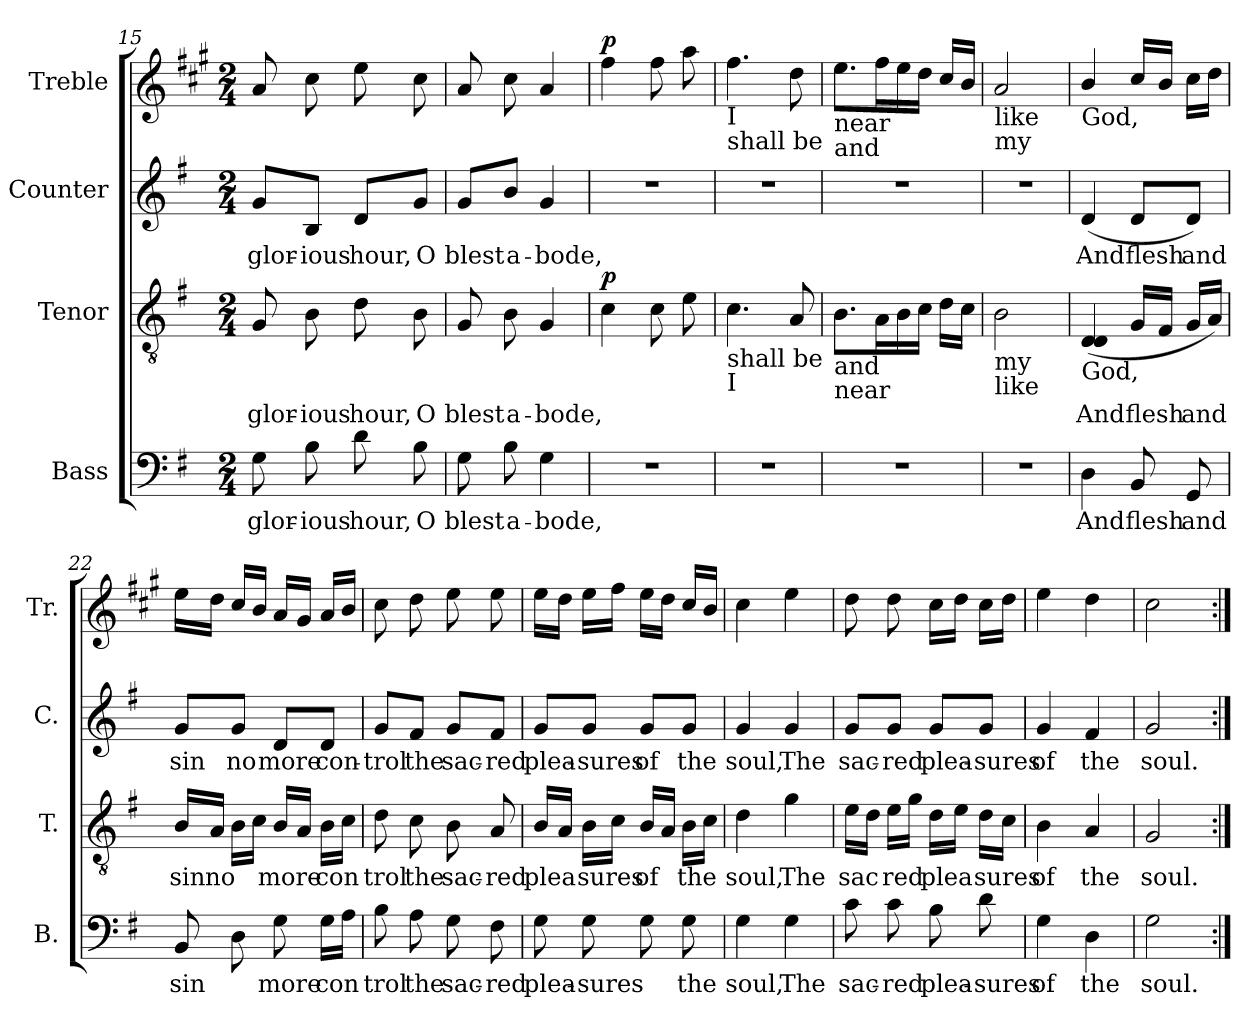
**kern	**text	**kern	**text	**dynam	**kern	**text	**kern	**dynam
*part4	*part4	*part3	*part3	*part3	*part2	*part2	*part1	*part1
*staff4	*staff4	*staff3	*staff3	*staff3	*staff2	*staff2	*staff1	*staff1
*I"Bass	*	*I"Tenor	*	*	*I"Counter	*	*I"Treble	*
*I'B.	*	*I'T.	*	*	*I'C.	*	*I'Tr.	*
!!LO:LB:g=z
*clefF4	*	*clefGv2	*	*	*clefG2	*	*clefG2	*
*	*	*	*	*	*	*	*ITrd1c2	*
*k[f#]	*	*k[f#]	*	*	*k[f#]	*	*k[f#]	*
*G:	*	*G:	*	*	*G:	*	*G:	*
*M2/4	*	*M2/4	*	*	*M2/4	*	*M2/4	*
=15	=15	=15	=15	=15	=15	=15	=15	=15
!	!LO:LY:a:cj	!	!LO:LY:a:cj	!	!	!LO:LY:b:cj	!	!
8G\	glor-	8G/	glor-	.	8g/L	glor-	8g/	.
!	!LO:LY:a:cj	!	!LO:LY:a:cj	!	!	!LO:LY:b:cj	!	!
8B\	-ious	8B\	-ious	.	8B/J	-ious	8b\	.
!	!LO:LY:a:cj	!	!LO:LY:a:cj	!	!	!LO:LY:b:cj	!	!
8d\	hour,	8d\	hour,	.	8d/L	hour,	8dd\	.
!	!LO:LY:a:cj	!	!LO:LY:a:cj	!	!	!LO:LY:b:cj	!	!
8B\	O	8B\	O	.	8g/J	O	8b\	.
=16	=16	=16	=16	=16	=16	=16	=16	=16
!	!LO:LY:a:cj	!	!LO:LY:a:cj	!	!	!LO:LY:b:cj	!	!
8G\	blest	8G/	blest	.	8g/L	blest	8g/	.
!	!LO:LY:a:cj	!	!LO:LY:a:cj	!	!	!LO:LY:b:cj	!	!
8B\	a-	8B\	a-	.	8b/J	a-	8b\	.
!	!LO:LY:a:cj	!	!LO:LY:a:cj	!	!	!LO:LY:b:cj	!	!
4G\	-bode,	4G/	-bode,	.	4g/	-bode,	4g/	.
=17	=17	=17	=17	=17	=17	=17	=17	=17
!	!	!	!LO:LY:a:cj	!LO:DY:a	!	!	!	!LO:DY:a
2r	.	4c\	.	p	2r	.	4ee\	p
!	!	!	!LO:LY:a:cj	!	!	!	!	!
.	.	8c\	.	.	.	.	8ee\	.
!	!	!	!LO:LY:a:cj	!	!	!	!	!
.	.	8e\	.	.	.	.	8gg\	.
=18	=18	=18	=18	=18	=18	=18	=18	=18
!	!	!	!	!	!	!	!LO:TX:b:t=I	!
!	!	!	!	!	!	!	!LO:TX:b:t=shall be	!
!	!	!LO:TX:b:t=shall be	!	!	!	!	!	!
!	!	!LO:TX:b:t=I	!	!	!	!	!	!
!	!	!	!LO:LY:a:cj	!	!	!	!	!
2r	.	4.c\	.	.	2r	.	4.ee\	.
!	!	!	!LO:LY:a:cj	!	!	!	!	!
.	.	8A/	.	.	.	.	8cc\	.
=19	=19	=19	=19	=19	=19	=19	=19	=19
!	!	!	!	!	!	!	!LO:TX:b:t=near	!
!	!	!	!	!	!	!	!LO:TX:b:t=and	!
!	!	!LO:TX:b:t=and	!	!	!	!	!	!
!	!	!LO:TX:b:t=near	!	!	!	!	!	!
!	!	!	!LO:LY:a:cj	!	!	!	!	!
2r	.	8.B\L	.	.	2r	.	8.dd\L	.
!	!	!	!LO:LY:a:cj	!	!	!	!	!
.	.	16A\	.	.	.	.	16ee\	.
!	!	!	!LO:LY:a:cj	!	!	!	!	!
.	.	16B\	.	.	.	.	16dd\	.
!	!	!	!LO:LY:a:cj	!	!	!	!	!
.	.	16c\J	.	.	.	.	16cc\J	.
!	!	!	!LO:LY:a:cj	!	!	!	!	!
.	.	16d\L	.	.	.	.	16b/L	.
!	!	!	!LO:LY:a:cj	!	!	!	!	!
.	.	16c\J	.	.	.	.	16a/J	.
=20	=20	=20	=20	=20	=20	=20	=20	=20
!	!	!	!	!	!	!	!LO:TX:b:t=like	!
!	!	!	!	!	!	!	!LO:TX:b:t=my	!
!	!	!LO:TX:b:t=my	!	!	!	!	!	!
!	!	!LO:TX:b:t=like	!	!	!	!	!	!
!	!	!	!LO:LY:a:cj	!	!	!	!	!
2r	.	2B\	.	.	2r	.	2g/	.
=21	=21	=21	=21	=21	=21	=21	=21	=21
!	!	!	!	!	!	!	!LO:TX:b:t=God,	!
!	!	!LO:TX:b:t=God,	!	!	!	!	!	!
!	!LO:LY:a:cj	!	!LO:LY:a:cj	!	!	!LO:LY:b:cj	!	!
4D\	And	(<4D/ 4D/	And	.	(>4d/	And	4a/	.
!	!LO:LY:a:cj	!	!LO:LY:a:cj	!	!	!LO:LY:b:cj	!	!
8BB/	flesh	16G/L	flesh	.	8d/L	flesh	16b/L	.
!	!	!	!LO:LY:a:cj	!	!	!	!	!
.	.	16F#/J	.	.	.	.	16a/J	.
!	!LO:LY:a:cj	!	!LO:LY:a:cj	!	!	!LO:LY:b:cj	!	!
8GG/	and	16G/L	and	.	8d/J)	and	16b\L	.
!	!	!	!LO:LY:a:cj	!	!	!	!	!
.	.	16A/J)	.	.	.	.	16cc\J	.
!!LO:PB:g=z
=22	=22	=22	=22	=22	=22	=22	=22	=22
!	!LO:LY:a:cj	!	!LO:LY:a:cj	!	!	!LO:LY:b:cj	!	!
8BB/	sin	16B/L	sin	.	8g/L	sin	16dd\L	.
!	!	!	!LO:LY:a:cj	!	!	!	!	!
.	.	16A/J	no	.	.	.	16cc\J	.
!	!LO:LY:a:cj	!	!LO:LY:a:cj	!	!	!LO:LY:b:cj	!	!
8D\	.	16B\L	.	.	8g/J	no	16b/L	.
!	!	!	!LO:LY:a:cj	!	!	!	!	!
.	.	16c\J	.	.	.	.	16a/J	.
!	!LO:LY:a:cj	!	!LO:LY:a:cj	!	!	!LO:LY:b:cj	!	!
8G\	more	16B/L	more	.	8d/L	more	16g/L	.
!	!	!	!LO:LY:a:cj	!	!	!	!	!
.	.	16A/J	.	.	.	.	16f#/J	.
!	!LO:LY:a:cj	!	!LO:LY:a:cj	!	!	!LO:LY:b:cj	!	!
16G\L	con-	16B\L	con-	.	8d/J	con-	16g/L	.
!	!LO:LY:a:cj	!	!LO:LY:a:cj	!	!	!	!	!
16A\J	--	16c\J	--	.	.	.	16a/J	.
=23	=23	=23	=23	=23	=23	=23	=23	=23
!	!LO:LY:a:cj	!	!LO:LY:a:cj	!	!	!LO:LY:b:cj	!	!
8B\	-trol	8d\	-trol	.	8g/L	-trol	8b\	.
!	!LO:LY:a:cj	!	!LO:LY:a:cj	!	!	!LO:LY:b:cj	!	!
8A\	the	8c\	the	.	8f#/J	the	8cc\	.
!	!LO:LY:a:cj	!	!LO:LY:a:cj	!	!	!LO:LY:b:cj	!	!
8G\	sac-	8B\	sac-	.	8g/L	sac-	8dd\	.
!	!LO:LY:a:cj	!	!LO:LY:a:cj	!	!	!LO:LY:b:cj	!	!
8F#\	-red	8A/	-red	.	8f#/J	-red	8dd\	.
=24	=24	=24	=24	=24	=24	=24	=24	=24
!	!LO:LY:a:cj	!	!LO:LY:a:cj	!	!	!LO:LY:b:cj	!	!
8G\	plea-	16B/L	plea-	.	8g/L	plea-	16dd\L	.
!	!	!	!LO:LY:a:cj	!	!	!	!	!
.	.	16A/J	--	.	.	.	16cc\J	.
!	!LO:LY:a:cj	!	!LO:LY:a:cj	!	!	!LO:LY:b:cj	!	!
8G\	-sures	16B\L	-sures	.	8g/J	-sures	16dd\L	.
!	!	!	!LO:LY:a:cj	!	!	!	!	!
.	.	16c\J	.	.	.	.	16ee\J	.
!	!LO:LY:a:cj	!	!LO:LY:a:cj	!	!	!LO:LY:b:cj	!	!
8G\	.	16B/L	of	.	8g/L	of	16dd\L	.
!	!	!	!LO:LY:a:cj	!	!	!	!	!
.	.	16A/J	.	.	.	.	16cc\J	.
!	!LO:LY:a:cj	!	!LO:LY:a:cj	!	!	!LO:LY:b:cj	!	!
8G\	the	16B\L	the	.	8g/J	the	16b/L	.
!	!	!	!LO:LY:a:cj	!	!	!	!	!
.	.	16c\J	.	.	.	.	16a/J	.
=25	=25	=25	=25	=25	=25	=25	=25	=25
!	!LO:LY:a:cj	!	!LO:LY:a:cj	!	!	!LO:LY:b:cj	!	!
4G\	soul,	4d\	soul,	.	4g/	soul,	4b\	.
!	!LO:LY:a:cj	!	!LO:LY:a:cj	!	!	!LO:LY:b:cj	!	!
4G\	The	4g\	The	.	4g/	The	4dd\	.
=26	=26	=26	=26	=26	=26	=26	=26	=26
!	!LO:LY:a:cj	!	!LO:LY:a:cj	!	!	!LO:LY:b:cj	!	!
8c\	sac-	16e\L	sac-	.	8g/L	sac-	8cc\	.
!	!	!	!LO:LY:a:cj	!	!	!	!	!
.	.	16d\J	--	.	.	.	.	.
!	!LO:LY:a:cj	!	!LO:LY:a:cj	!	!	!LO:LY:b:cj	!	!
8c\	-red	16e\L	-red	.	8g/J	-red	8cc\	.
!	!	!	!LO:LY:a:cj	!	!	!	!	!
.	.	16g\J	.	.	.	.	.	.
!	!LO:LY:a:cj	!	!LO:LY:a:cj	!	!	!LO:LY:b:cj	!	!
8B\	plea-	16d\L	plea-	.	8g/L	plea-	16b\L	.
!	!	!	!LO:LY:a:cj	!	!	!	!	!
.	.	16e\J	--	.	.	.	16cc\J	.
!	!LO:LY:a:cj	!	!LO:LY:a:cj	!	!	!LO:LY:b:cj	!	!
8d\	-sures	16d\L	-sures	.	8g/J	-sures	16b\L	.
!	!	!	!LO:LY:a:cj	!	!	!	!	!
.	.	16c\J	.	.	.	.	16cc\J	.
=27	=27	=27	=27	=27	=27	=27	=27	=27
!	!LO:LY:a:cj	!	!LO:LY:a:cj	!	!	!LO:LY:b:cj	!	!
4G\	of	4B\	of	.	4g/	of	4dd\	.
!	!LO:LY:a:cj	!	!LO:LY:a:cj	!	!	!LO:LY:b:cj	!	!
4D\	the	4A/	the	.	4f#/	the	4cc\	.
=28	=28	=28	=28	=28	=28	=28	=28	=28
!	!LO:LY:a:cj	!	!LO:LY:a:cj	!	!	!LO:LY:b:cj	!	!
2G\	soul.	2G/	soul.	.	2g/	soul.	2b\	.
=:|!	=:|!	=:|!	=:|!	=:|!	=:|!	=:|!	=:|!	=:|!
*-	*-	*-	*-	*-	*-	*-	*-	*-
